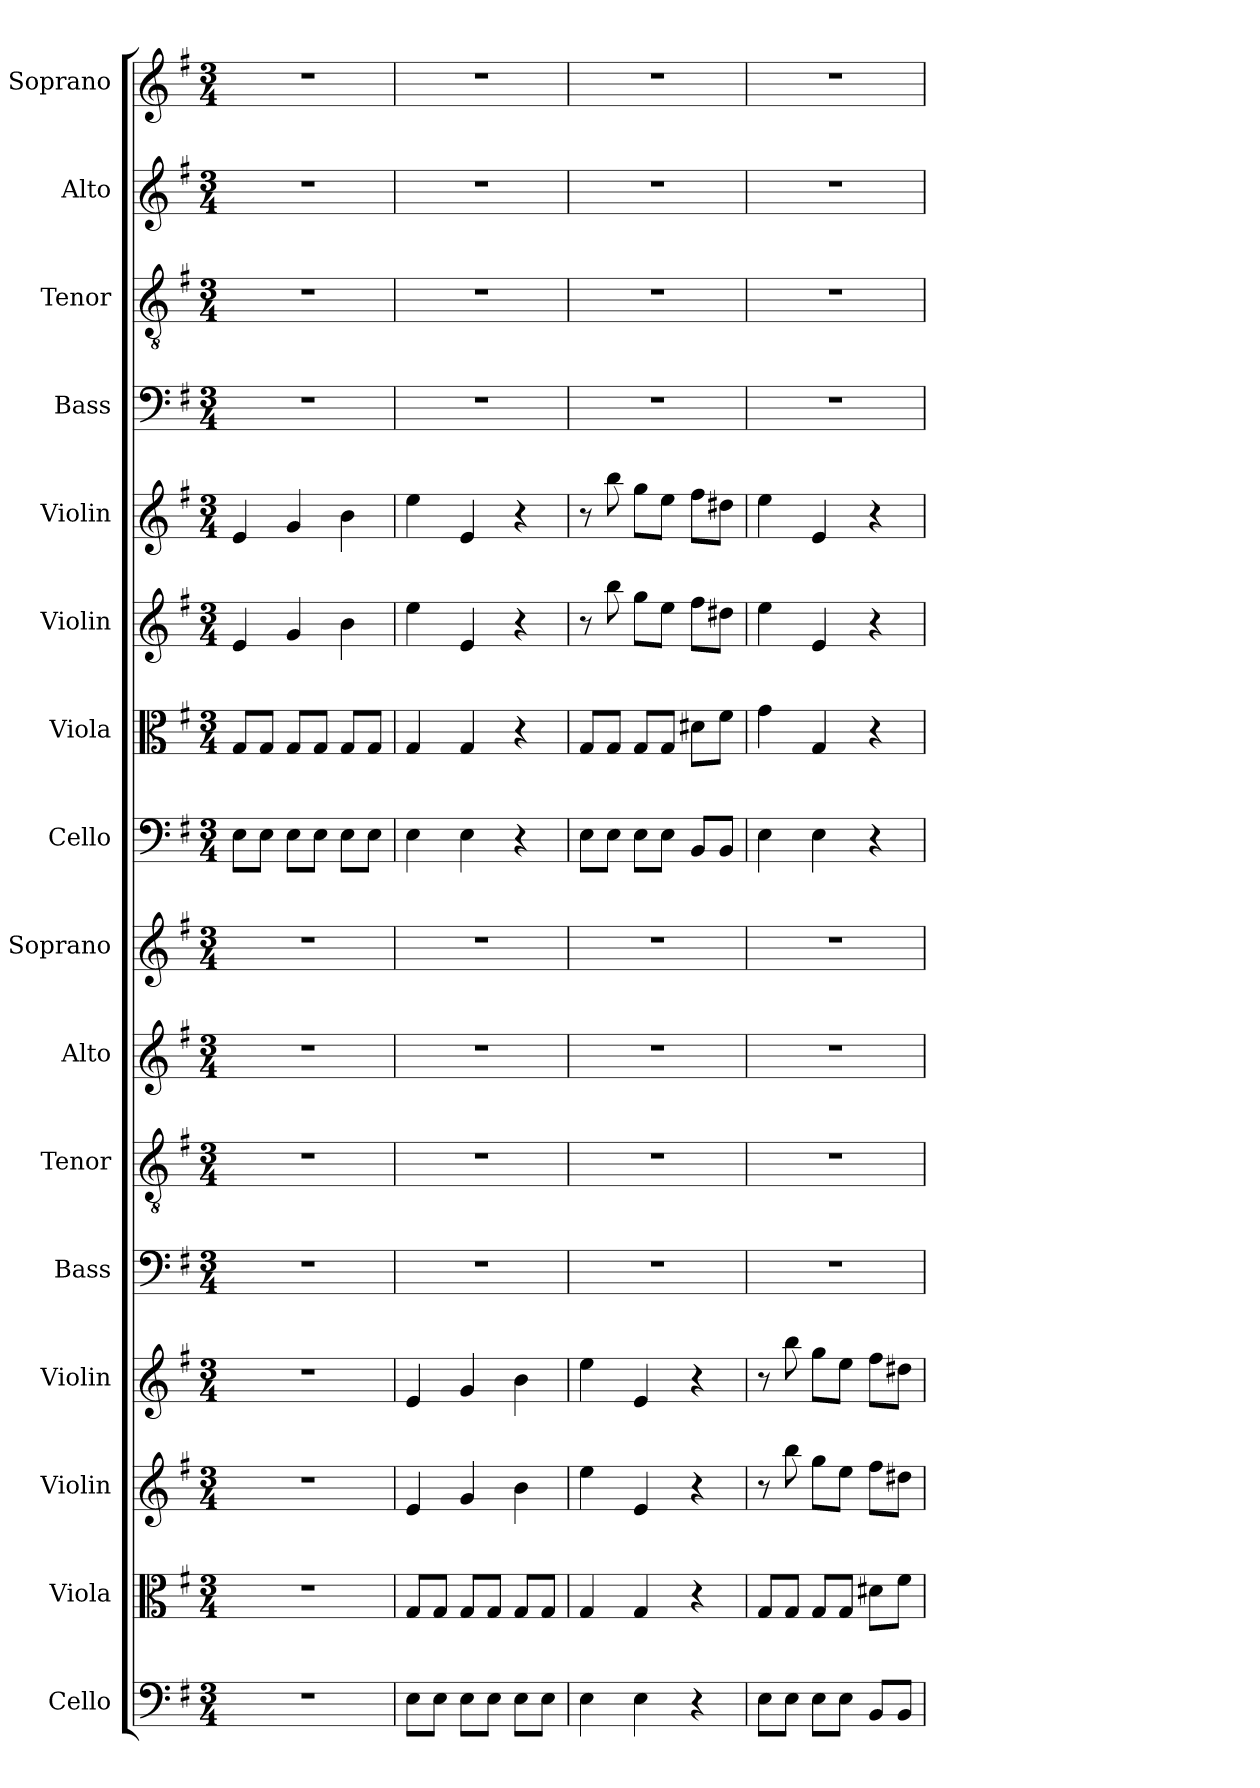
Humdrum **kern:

**kern	**kern	**kern	**kern	**kern	**kern	**kern	**kern	**kern	**kern	**kern	**kern	**kern	**kern	**kern	**kern
*part16	*part15	*part14	*part13	*part12	*part11	*part10	*part9	*part8	*part7	*part6	*part5	*part4	*part3	*part2	*part1
*staff16	*staff15	*staff14	*staff13	*staff12	*staff11	*staff10	*staff9	*staff8	*staff7	*staff6	*staff5	*staff4	*staff3	*staff2	*staff1
*I"Cello	*I"Viola	*I"Violin	*I"Violin	*I"Bass	*I"Tenor	*I"Alto	*I"Soprano	*I"Cello	*I"Viola	*I"Violin	*I"Violin	*I"Bass	*I"Tenor	*I"Alto	*I"Soprano
*	*I'Vla.	*I'Vln.	*I'Vln.	*I'B	*I'T	*I'A	*I'S	*	*I'Vla.	*I'Vln.	*I'Vln.	*I'B	*I'T	*I'A	*I'S
*clefF4	*clefC3	*clefG2	*clefG2	*clefF4	*clefGv2	*clefG2	*clefG2	*clefF4	*clefC3	*clefG2	*clefG2	*clefF4	*clefGv2	*clefG2	*clefG2
*k[f#]	*k[f#]	*k[f#]	*k[f#]	*k[f#]	*k[f#]	*k[f#]	*k[f#]	*k[f#]	*k[f#]	*k[f#]	*k[f#]	*k[f#]	*k[f#]	*k[f#]	*k[f#]
*e:	*e:	*e:	*e:	*e:	*e:	*e:	*e:	*e:	*e:	*e:	*e:	*e:	*e:	*e:	*e:
*M3/4	*M3/4	*M3/4	*M3/4	*M3/4	*M3/4	*M3/4	*M3/4	*M3/4	*M3/4	*M3/4	*M3/4	*M3/4	*M3/4	*M3/4	*M3/4
=1	=1	=1	=1	=1	=1	=1	=1	=1	=1	=1	=1	=1	=1	=1	=1
2.r	2.r	2.r	2.r	2.r	2.r	2.r	2.r	8E\L	8G/L	4e/	4e/	2.r	2.r	2.r	2.r
.	.	.	.	.	.	.	.	8E\J	8G/J	.	.	.	.	.	.
.	.	.	.	.	.	.	.	8E\L	8G/L	4g/	4g/	.	.	.	.
.	.	.	.	.	.	.	.	8E\J	8G/J	.	.	.	.	.	.
.	.	.	.	.	.	.	.	8E\L	8G/L	4b\	4b\	.	.	.	.
.	.	.	.	.	.	.	.	8E\J	8G/J	.	.	.	.	.	.
=2	=2	=2	=2	=2	=2	=2	=2	=2	=2	=2	=2	=2	=2	=2	=2
8E\L	8G/L	4e/	4e/	2.r	2.r	2.r	2.r	4E\	4G/	4ee\	4ee\	2.r	2.r	2.r	2.r
8E\J	8G/J	.	.	.	.	.	.	.	.	.	.	.	.	.	.
8E\L	8G/L	4g/	4g/	.	.	.	.	4E\	4G/	4e/	4e/	.	.	.	.
8E\J	8G/J	.	.	.	.	.	.	.	.	.	.	.	.	.	.
8E\L	8G/L	4b\	4b\	.	.	.	.	4r	4r	4r	4r	.	.	.	.
8E\J	8G/J	.	.	.	.	.	.	.	.	.	.	.	.	.	.
=3	=3	=3	=3	=3	=3	=3	=3	=3	=3	=3	=3	=3	=3	=3	=3
4E\	4G/	4ee\	4ee\	2.r	2.r	2.r	2.r	8E\L	8G/L	8r	8r	2.r	2.r	2.r	2.r
.	.	.	.	.	.	.	.	8E\J	8G/J	8bb\	8bb\	.	.	.	.
4E\	4G/	4e/	4e/	.	.	.	.	8E\L	8G/L	8gg\L	8gg\L	.	.	.	.
.	.	.	.	.	.	.	.	8E\J	8G/J	8ee\J	8ee\J	.	.	.	.
4r	4r	4r	4r	.	.	.	.	8BB/L	8d#X\L	8ff#\L	8ff#\L	.	.	.	.
.	.	.	.	.	.	.	.	8BB/J	8f#\J	8dd#X\J	8dd#X\J	.	.	.	.
=4	=4	=4	=4	=4	=4	=4	=4	=4	=4	=4	=4	=4	=4	=4	=4
8E\L	8G/L	8r	8r	2.r	2.r	2.r	2.r	4E\	4g\	4ee\	4ee\	2.r	2.r	2.r	2.r
8E\J	8G/J	8bb\	8bb\	.	.	.	.	.	.	.	.	.	.	.	.
8E\L	8G/L	8gg\L	8gg\L	.	.	.	.	4E\	4G/	4e/	4e/	.	.	.	.
8E\J	8G/J	8ee\J	8ee\J	.	.	.	.	.	.	.	.	.	.	.	.
8BB/L	8d#X\L	8ff#\L	8ff#\L	.	.	.	.	4r	4r	4r	4r	.	.	.	.
8BB/J	8f#\J	8dd#X\J	8dd#X\J	.	.	.	.	.	.	.	.	.	.	.	.
=	=	=	=	=	=	=	=	=	=	=	=	=	=	=	=
*-	*-	*-	*-	*-	*-	*-	*-	*-	*-	*-	*-	*-	*-	*-	*-
